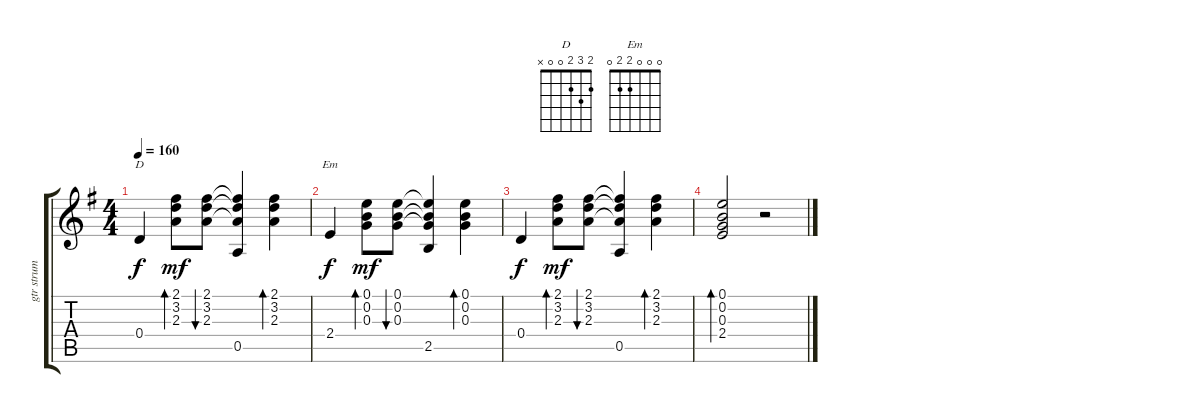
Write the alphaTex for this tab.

\track ("gtr strum" "gtr strum") {instrument acousticguitarsteel}
\staff {score tabs}
\tuning (E4 B3 G3 D3 A2 E2) {hide}
\chord ("D" 2 3 2 0 0 x)
\chord ("Em" 0 0 0 2 2 0)
\ts (4 4)
\tempo 160
\clef g2
\ks g
0.4.4{ch "D" dy f} (2.1 3.2 2.3).8{bd 30 dy mf} (2.1 3.2 2.3).8{bu 30} (2.1{t} 3.2{t} 2.3{t} 0.5).4 (2.1 3.2 2.3).4{bd 30} |
2.4.4{ch "Em" dy f} (0.1 0.2 0.3).8{bd 30 dy mf} (0.1 0.2 0.3).8{bu 30} (0.1{t} 0.2{t} 0.3{t} 2.5).4 (0.1 0.2 0.3).4{bd 30} |
0.4.4{dy f} (2.1 3.2 2.3).8{bd 30 dy mf} (2.1 3.2 2.3).8{bu 30} (2.1{t} 3.2{t} 2.3{t} 0.5).4 (2.1 3.2 2.3).4{bd 30} |
(0.1 0.2 0.3 2.4).2{bd 30} r.2
